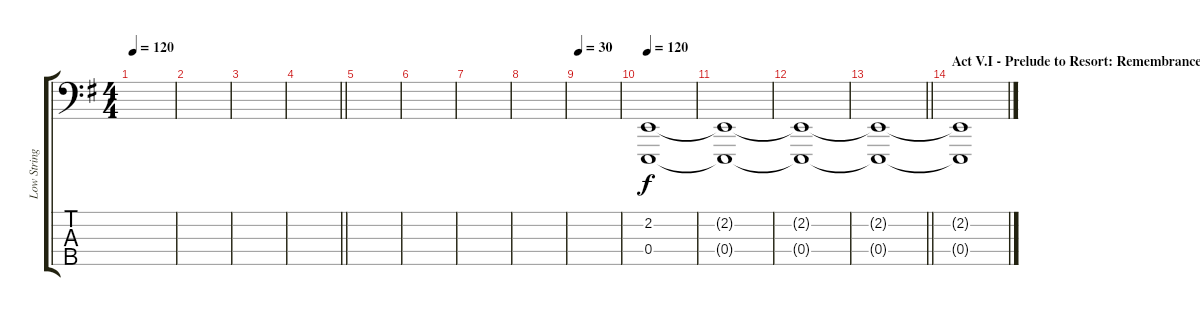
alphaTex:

\track ("Low Strings Standard" "Low String") {instrument stringensemble1}
\staff {score tabs}
\tuning (G2 D2 A1 E1 B0) {hide}
\ts (4 4)
\section ("" "")
\tempo 120
\clef f4
\ks eminor
|
|
|
\barLineRight lightlight
|
|
|
|
|
\tempo 30
|
\tempo 120
(2.2 0.4).1 |
(2.2{t} 0.4{t}).1 |
(2.2{t} 0.4{t}).1 |
\barLineRight lightlight
(2.2{t} 0.4{t}).1 |
\section ("" "Act V.I - Prelude to Resort: Remembrance")
(2.2{t} 0.4{t}).1
